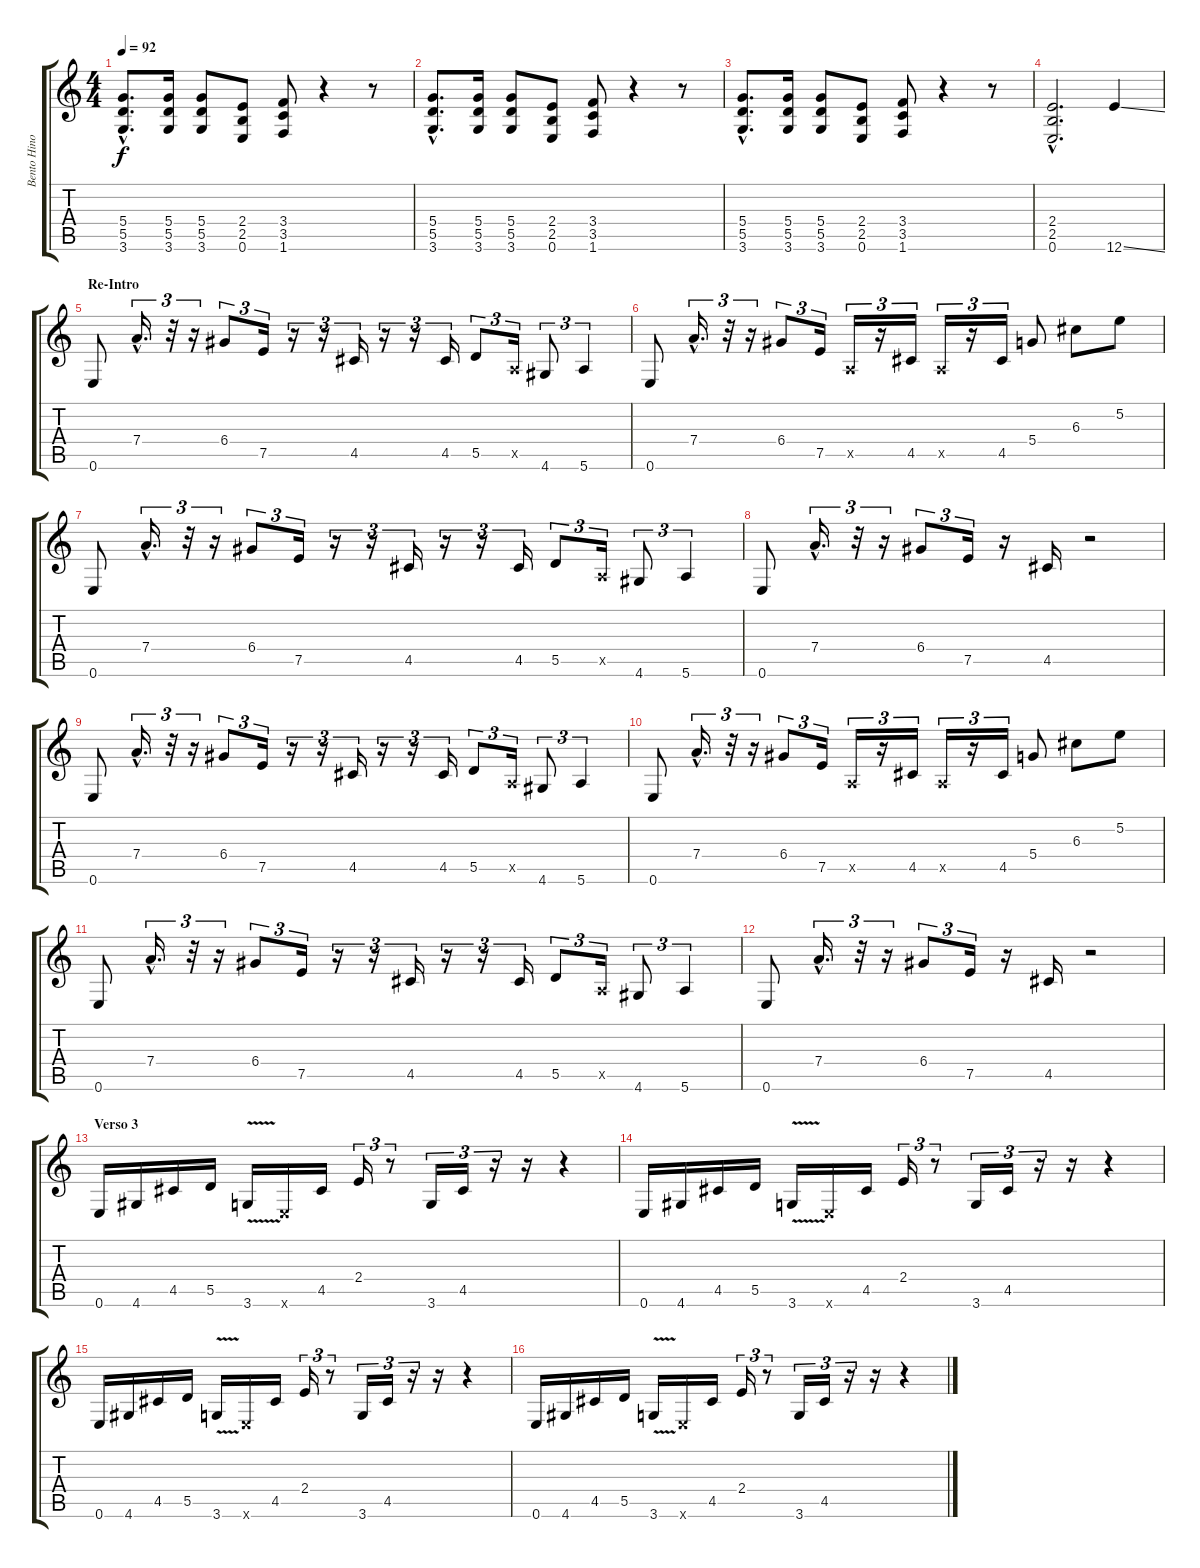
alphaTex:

\track ("Bento Hinoto" "Bento Hino") {instrument overdrivenguitar}
\staff {score tabs}
\tuning (E4 B3 G3 D3 A2 E2) {hide}
\ts (4 4)
\tempo 92
\clef g2
\ks c
(5.4{hac} 5.5{hac} 3.6{hac}).8{d dy f} (5.4 5.5 3.6).16 (5.4 5.5 3.6).8 (2.4 2.5 0.6).8 (3.4 3.5 1.6).8 r.4 r.8 |
(5.4{hac} 5.5{hac} 3.6{hac}).8{d} (5.4 5.5 3.6).16 (5.4 5.5 3.6).8 (2.4 2.5 0.6).8 (3.4 3.5 1.6).8 r.4 r.8 |
(5.4{hac} 5.5{hac} 3.6{hac}).8{d} (5.4 5.5 3.6).16 (5.4 5.5 3.6).8 (2.4 2.5 0.6).8 (3.4 3.5 1.6).8 r.4 r.8 |
(2.4{hac} 2.5{hac} 0.6{hac}).2{d} 12.6{ss}.4 |
\section ("" "Re-Intro")
0.6.8 7.4{hac}.16{d tu (3 2)} r.32{tu (3 2)} r.16{tu (3 2)} 6.4.8{tu (3 2)} 7.5.16{tu (3 2)} r.16{tu (3 2)} r.16{tu (3 2)} 4.5.16{tu (3 2)} r.16{tu (3 2)} r.16{tu (3 2)} 4.5.16{tu (3 2)} 5.5.8{tu (3 2)} 0.5{x}.16{tu (3 2)} 4.6.8{tu (3 2)} 5.6.4{tu (3 2)} |
0.6.8 7.4{hac}.16{d tu (3 2)} r.32{tu (3 2)} r.16{tu (3 2)} 6.4.8{tu (3 2)} 7.5.16{tu (3 2)} 0.5{x}.16{tu (3 2)} r.16{tu (3 2)} 4.5.16{tu (3 2)} 0.5{x}.16{tu (3 2)} r.16{tu (3 2)} 4.5.16{tu (3 2)} 5.4.8 6.3.8 5.2.8 |
0.6.8 7.4{hac}.16{d tu (3 2)} r.32{tu (3 2)} r.16{tu (3 2)} 6.4.8{tu (3 2)} 7.5.16{tu (3 2)} r.16{tu (3 2)} r.16{tu (3 2)} 4.5.16{tu (3 2)} r.16{tu (3 2)} r.16{tu (3 2)} 4.5.16{tu (3 2)} 5.5.8{tu (3 2)} 0.5{x}.16{tu (3 2)} 4.6.8{tu (3 2)} 5.6.4{tu (3 2)} |
0.6.8 7.4{hac}.16{d tu (3 2)} r.32{tu (3 2)} r.16{tu (3 2)} 6.4.8{tu (3 2)} 7.5.16{tu (3 2)} r.16 4.5.16 r.2 |
0.6.8 7.4{hac}.16{d tu (3 2)} r.32{tu (3 2)} r.16{tu (3 2)} 6.4.8{tu (3 2)} 7.5.16{tu (3 2)} r.16{tu (3 2)} r.16{tu (3 2)} 4.5.16{tu (3 2)} r.16{tu (3 2)} r.16{tu (3 2)} 4.5.16{tu (3 2)} 5.5.8{tu (3 2)} 0.5{x}.16{tu (3 2)} 4.6.8{tu (3 2)} 5.6.4{tu (3 2)} |
0.6.8 7.4{hac}.16{d tu (3 2)} r.32{tu (3 2)} r.16{tu (3 2)} 6.4.8{tu (3 2)} 7.5.16{tu (3 2)} 0.5{x}.16{tu (3 2)} r.16{tu (3 2)} 4.5.16{tu (3 2)} 0.5{x}.16{tu (3 2)} r.16{tu (3 2)} 4.5.16{tu (3 2)} 5.4.8 6.3.8 5.2.8 |
0.6.8 7.4{hac}.16{d tu (3 2)} r.32{tu (3 2)} r.16{tu (3 2)} 6.4.8{tu (3 2)} 7.5.16{tu (3 2)} r.16{tu (3 2)} r.16{tu (3 2)} 4.5.16{tu (3 2)} r.16{tu (3 2)} r.16{tu (3 2)} 4.5.16{tu (3 2)} 5.5.8{tu (3 2)} 0.5{x}.16{tu (3 2)} 4.6.8{tu (3 2)} 5.6.4{tu (3 2)} |
0.6.8 7.4{hac}.16{d tu (3 2)} r.32{tu (3 2)} r.16{tu (3 2)} 6.4.8{tu (3 2)} 7.5.16{tu (3 2)} r.16 4.5.16 r.2 |
\section ("" "Verso 3")
0.6.16 4.6.16 4.5.16 5.5.16 3.6{v}.16 0.6{x}.16 4.5.16 2.4.16{tu (3 2)} r.8{tu (3 2)} 3.6.16{tu (3 2)} 4.5.16{tu (3 2)} r.16{tu (3 2)} r.16 r.4 |
0.6.16 4.6.16 4.5.16 5.5.16 3.6{v}.16 0.6{x}.16 4.5.16 2.4.16{tu (3 2)} r.8{tu (3 2)} 3.6.16{tu (3 2)} 4.5.16{tu (3 2)} r.16{tu (3 2)} r.16 r.4 |
0.6.16 4.6.16 4.5.16 5.5.16 3.6{v}.16 0.6{x}.16 4.5.16 2.4.16{tu (3 2)} r.8{tu (3 2)} 3.6.16{tu (3 2)} 4.5.16{tu (3 2)} r.16{tu (3 2)} r.16 r.4 |
0.6.16 4.6.16 4.5.16 5.5.16 3.6{v}.16 0.6{x}.16 4.5.16 2.4.16{tu (3 2)} r.8{tu (3 2)} 3.6.16{tu (3 2)} 4.5.16{tu (3 2)} r.16{tu (3 2)} r.16 r.4
